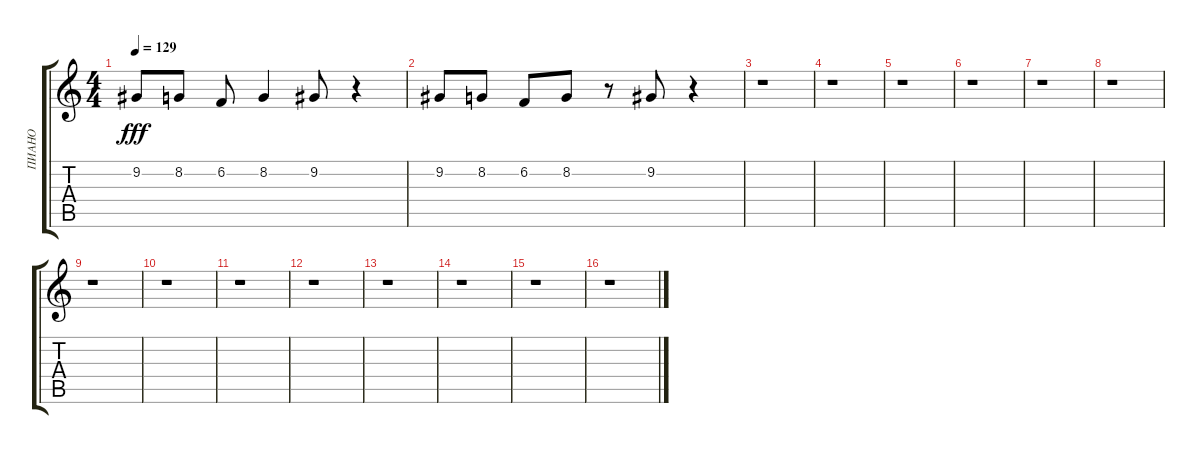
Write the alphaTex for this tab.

\track ("ПИАНО" "ПИАНО") {instrument honkytonkpiano}
\staff {score tabs}
\tuning (E4 B3 G3 D3 A2 E2) {hide}
\ts (4 4)
\tempo 129
\clef g2
\ks c
9.2.8{dy fff} 8.2.8 6.2.8 8.2.4 9.2.8 r.4 |
9.2.8 8.2.8 6.2.8 8.2.8 r.8 9.2.8 r.4 |
r.1 |
r.1 |
r.1 |
r.1 |
r.1 |
r.1 |
r.1 |
r.1 |
r.1 |
r.1 |
r.1 |
r.1 |
r.1 |
r.1
